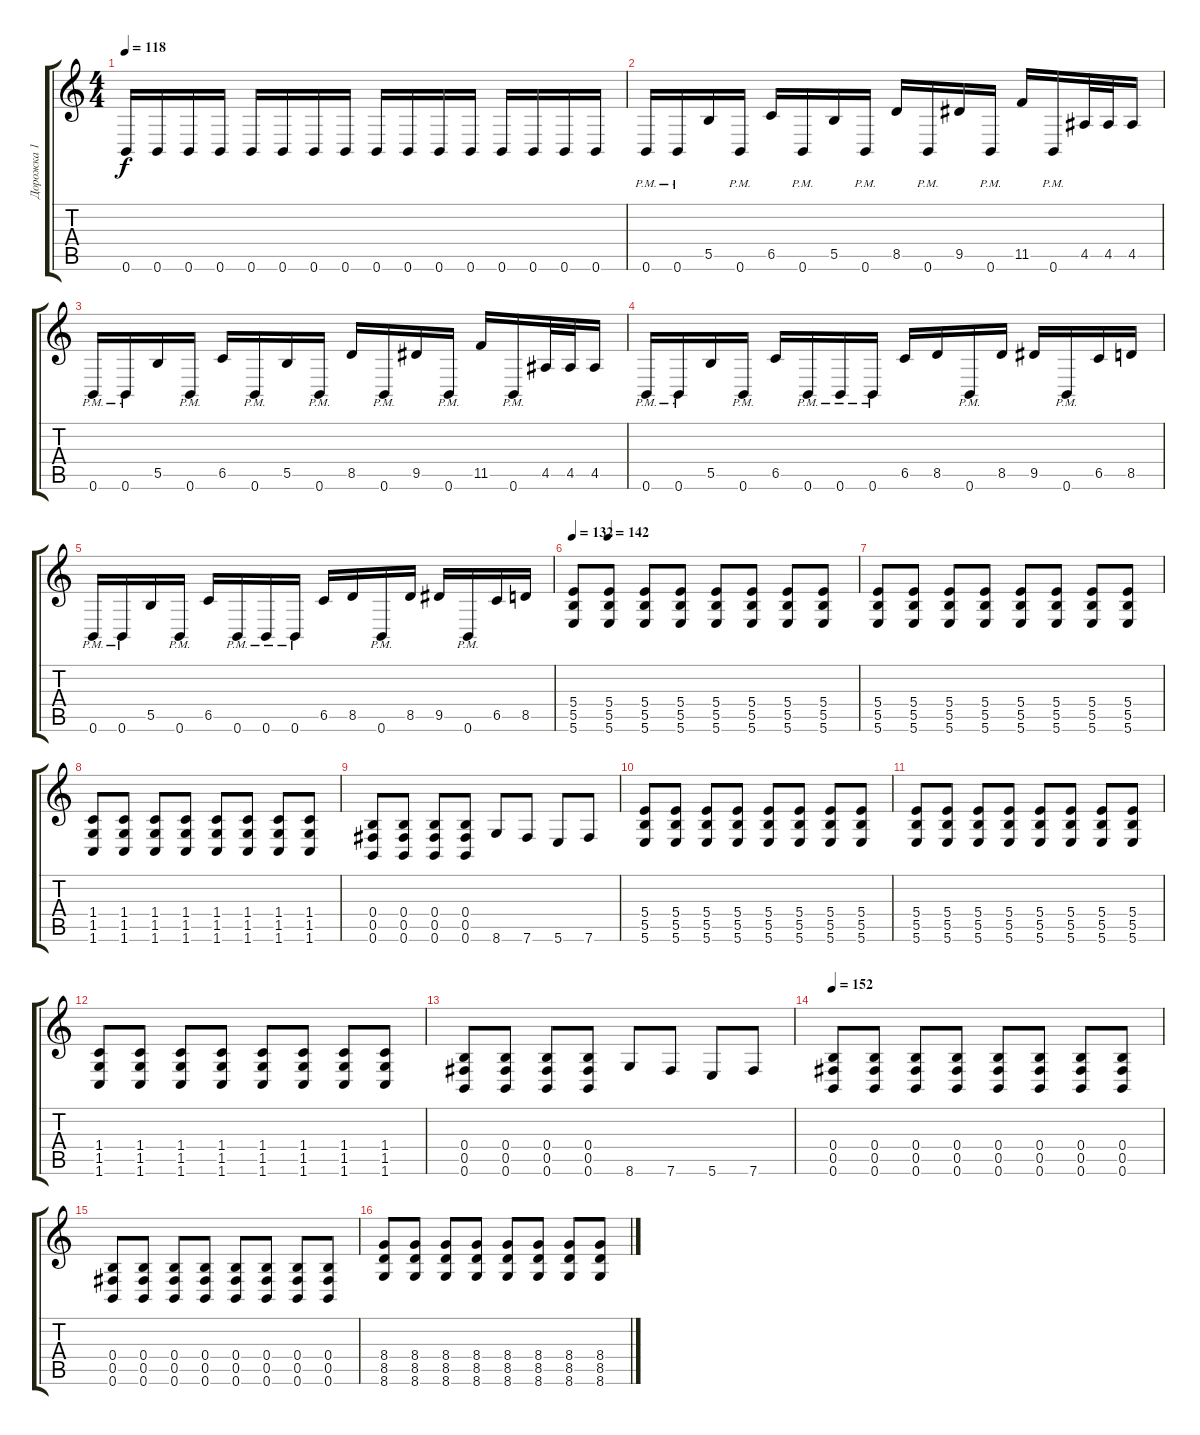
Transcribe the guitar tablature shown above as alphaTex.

\track ("Дорожка 1" "Дорожка 1") {instrument distortionguitar}
\staff {score tabs}
\tuning (Db4 Ab3 E3 B2 Gb2 B1) {hide}
\ts (4 4)
\tempo 118
\clef g2
\ks c
0.6.16{dy f} 0.6.16 0.6.16 0.6.16 0.6.16 0.6.16 0.6.16 0.6.16 0.6.16 0.6.16 0.6.16 0.6.16 0.6.16 0.6.16 0.6.16 0.6.16 |
0.6{pm}.16 0.6{pm}.16 5.5.16 0.6{pm}.16 6.5.16 0.6{pm}.16 5.5.16 0.6{pm}.16 8.5.16 0.6{pm}.16 9.5.16 0.6{pm}.16 11.5.16 0.6{pm}.16 4.5.32 4.5.32 4.5.16 |
0.6{pm}.16 0.6{pm}.16 5.5.16 0.6{pm}.16 6.5.16 0.6{pm}.16 5.5.16 0.6{pm}.16 8.5.16 0.6{pm}.16 9.5.16 0.6{pm}.16 11.5.16 0.6{pm}.16 4.5.32 4.5.32 4.5.16 |
0.6{pm}.16 0.6{pm}.16 5.5.16 0.6{pm}.16 6.5.16 0.6{pm}.16 0.6{pm}.16 0.6{pm}.16 6.5.16 8.5.16 0.6{pm}.16 8.5.16 9.5.16 0.6{pm}.16 6.5.16 8.5.16 |
0.6{pm}.16 0.6{pm}.16 5.5.16 0.6{pm}.16 6.5.16 0.6{pm}.16 0.6{pm}.16 0.6{pm}.16 6.5.16 8.5.16 0.6{pm}.16 8.5.16 9.5.16 0.6{pm}.16 6.5.16 8.5.16 |
\tempo 132
\tempo (142 0.125)
(5.4 5.5 5.6).8 (5.4 5.5 5.6).8 (5.4 5.5 5.6).8 (5.4 5.5 5.6).8 (5.4 5.5 5.6).8 (5.4 5.5 5.6).8 (5.4 5.5 5.6).8 (5.4 5.5 5.6).8 |
(5.4 5.5 5.6).8 (5.4 5.5 5.6).8 (5.4 5.5 5.6).8 (5.4 5.5 5.6).8 (5.4 5.5 5.6).8 (5.4 5.5 5.6).8 (5.4 5.5 5.6).8 (5.4 5.5 5.6).8 |
(1.4 1.5 1.6).8 (1.4 1.5 1.6).8 (1.4 1.5 1.6).8 (1.4 1.5 1.6).8 (1.4 1.5 1.6).8 (1.4 1.5 1.6).8 (1.4 1.5 1.6).8 (1.4 1.5 1.6).8 |
(0.4 0.5 0.6).8 (0.4 0.5 0.6).8 (0.4 0.5 0.6).8 (0.4 0.5 0.6).8 8.6.8 7.6.8 5.6.8 7.6.8 |
(5.4 5.5 5.6).8 (5.4 5.5 5.6).8 (5.4 5.5 5.6).8 (5.4 5.5 5.6).8 (5.4 5.5 5.6).8 (5.4 5.5 5.6).8 (5.4 5.5 5.6).8 (5.4 5.5 5.6).8 |
(5.4 5.5 5.6).8 (5.4 5.5 5.6).8 (5.4 5.5 5.6).8 (5.4 5.5 5.6).8 (5.4 5.5 5.6).8 (5.4 5.5 5.6).8 (5.4 5.5 5.6).8 (5.4 5.5 5.6).8 |
(1.4 1.5 1.6).8 (1.4 1.5 1.6).8 (1.4 1.5 1.6).8 (1.4 1.5 1.6).8 (1.4 1.5 1.6).8 (1.4 1.5 1.6).8 (1.4 1.5 1.6).8 (1.4 1.5 1.6).8 |
(0.4 0.5 0.6).8 (0.4 0.5 0.6).8 (0.4 0.5 0.6).8 (0.4 0.5 0.6).8 8.6.8 7.6.8 5.6.8 7.6.8 |
\tempo 152
(0.4 0.5 0.6).8 (0.4 0.5 0.6).8 (0.4 0.5 0.6).8 (0.4 0.5 0.6).8 (0.4 0.5 0.6).8 (0.4 0.5 0.6).8 (0.4 0.5 0.6).8 (0.4 0.5 0.6).8 |
(0.4 0.5 0.6).8 (0.4 0.5 0.6).8 (0.4 0.5 0.6).8 (0.4 0.5 0.6).8 (0.4 0.5 0.6).8 (0.4 0.5 0.6).8 (0.4 0.5 0.6).8 (0.4 0.5 0.6).8 |
(8.4 8.5 8.6).8 (8.4 8.5 8.6).8 (8.4 8.5 8.6).8 (8.4 8.5 8.6).8 (8.4 8.5 8.6).8 (8.4 8.5 8.6).8 (8.4 8.5 8.6).8 (8.4 8.5 8.6).8
